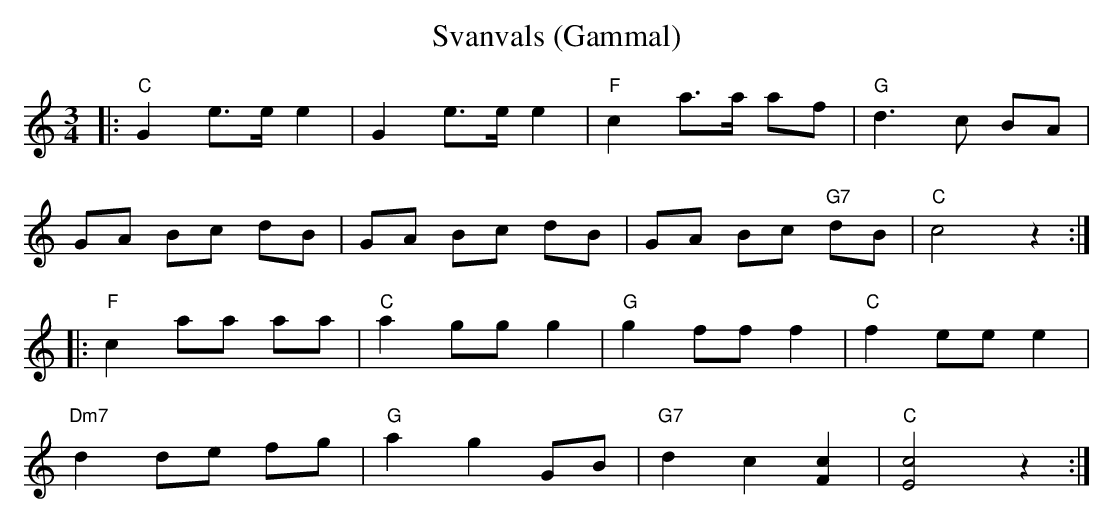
X:1
T:Svanvals (Gammal)
L:1/4
M:3/4
K:C
V:1
|: "C" G e/>e/ e | G e/>e/ e | "F" c a/>a/ a/f/ | "G" d3/2 c/ B/A/ |
G/A/ B/c/ d/B/ | G/A/ B/c/ d/B/ | G/A/ B/c/ "G7" d/B/ | "C" c2 z :|
|:"F" c a/a/ a/a/ | "C" a g/g/ g | "G" g f/f/ f | "C" f e/e/ e |
"Dm7" d d/e/ f/g/ | "G" a g G/B/ | "G7" d c [Fc] | "C" [Ec]2 z :|
